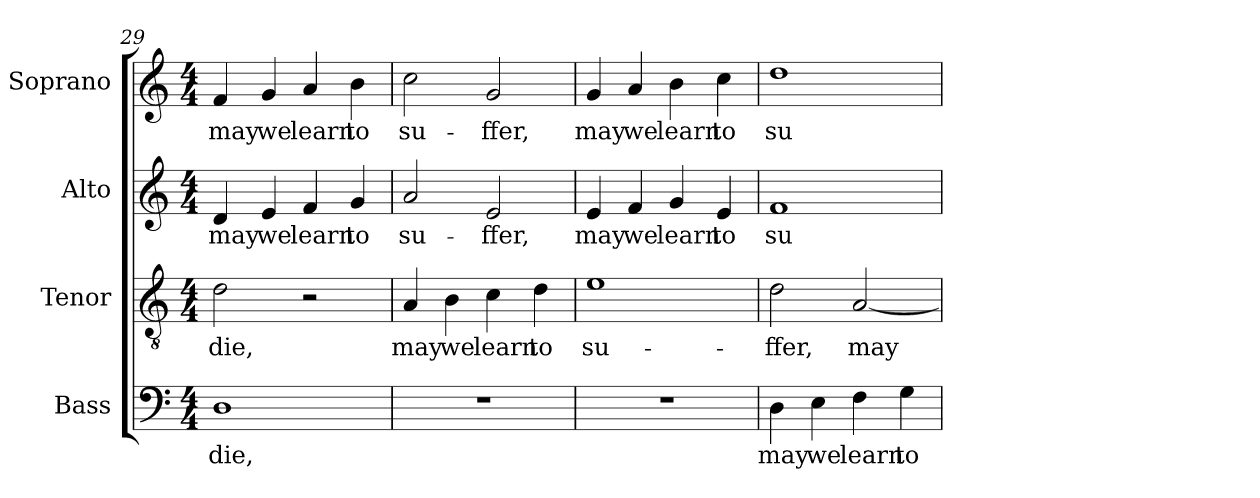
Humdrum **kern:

**kern	**text	**kern	**text	**kern	**text	**kern	**text
*part4	*part4	*part3	*part3	*part2	*part2	*part1	*part1
*staff4	*staff4	*staff3	*staff3	*staff2	*staff2	*staff1	*staff1
*I"Bass	*	*I"Tenor	*	*I"Alto	*	*I"Soprano	*
*I'B.	*	*I'T.	*	*I'A.	*	*I'S.	*
*clefF4	*	*clefGv2	*	*clefG2	*	*clefG2	*
*	*	*ITrd7c12	*	*	*	*	*
*k[]	*	*k[]	*	*k[]	*	*k[]	*
*C:	*	*C:	*	*C:	*	*C:	*
*M4/4	*	*M4/4	*	*M4/4	*	*M4/4	*
=29	=29	=29	=29	=29	=29	=29	=29
!	!LO:LY:b:color=#000000	!	!	!	!	!	!
!	!	!	!LO:LY:b:color=#000000	!	!	!	!
!	!	!	!	!	!LO:LY:b:color=#000000	!	!
!	!	!	!	!	!	!	!LO:LY:b:color=#000000
1Di	die,	2Di\	die,	4di/	may	4fi/	may
!	!	!	!	!	!LO:LY:b:color=#000000	!	!
!	!	!	!	!	!	!	!LO:LY:b:color=#000000
.	.	.	.	4ei/	we	4gi/	we
!	!	!	!	!	!LO:LY:b:color=#000000	!	!
!	!	!	!	!	!	!	!LO:LY:b:color=#000000
.	.	2r	.	4fi/	learn	4ai/	learn
!	!	!	!	!	!LO:LY:b:color=#000000	!	!
!	!	!	!	!	!	!	!LO:LY:b:color=#000000
.	.	.	.	4gi/	to	4bi\	to
=30	=30	=30	=30	=30	=30	=30	=30
!	!	!	!LO:LY:b:color=#000000	!	!	!	!
!	!	!	!	!	!LO:LY:b:color=#000000	!	!
!	!	!	!	!	!	!	!LO:LY:b:color=#000000
1r	.	4AAi/	may	2ai/	su-	2cci\	su-
!	!	!	!LO:LY:b:color=#000000	!	!	!	!
.	.	4BBi\	we	.	.	.	.
!	!	!	!LO:LY:b:color=#000000	!	!	!	!
!	!	!	!	!	!LO:LY:b:color=#000000	!	!
!	!	!	!	!	!	!	!LO:LY:b:color=#000000
.	.	4Ci\	learn	2ei/	-ffer,	2gi/	-ffer,
!	!	!	!LO:LY:b:color=#000000	!	!	!	!
.	.	4Di\	to	.	.	.	.
!!LO:LB:g=z
=31	=31	=31	=31	=31	=31	=31	=31
!	!	!	!LO:LY:b:color=#000000	!	!	!	!
!	!	!	!	!	!LO:LY:b:color=#000000	!	!
!	!	!	!	!	!	!	!LO:LY:b:color=#000000
1r	.	1Ei	su-	4ei/	may	4gi/	may
!	!	!	!	!	!LO:LY:b:color=#000000	!	!
!	!	!	!	!	!	!	!LO:LY:b:color=#000000
.	.	.	.	4fi/	we	4ai/	we
!	!	!	!	!	!LO:LY:b:color=#000000	!	!
!	!	!	!	!	!	!	!LO:LY:b:color=#000000
.	.	.	.	4gi/	learn	4bi\	learn
!	!	!	!	!	!LO:LY:b:color=#000000	!	!
!	!	!	!	!	!	!	!LO:LY:b:color=#000000
.	.	.	.	4ei/	to	4cci\	to
=32	=32	=32	=32	=32	=32	=32	=32
!	!LO:LY:b:color=#000000	!	!	!	!	!	!
!	!	!	!LO:LY:b:color=#000000	!	!	!	!
!	!	!	!	!	!LO:LY:b:color=#000000	!	!
!	!	!	!	!	!	!	!LO:LY:b:color=#000000
4Di\	may	2Di\	-ffer,	1fi	su-	1ddi	su-
!	!LO:LY:b:color=#000000	!	!	!	!	!	!
4Ei\	we	.	.	.	.	.	.
!	!LO:LY:b:color=#000000	!	!	!	!	!	!
!	!	!	!LO:LY:b:color=#000000	!	!	!	!
4Fi\	learn	[2AAi/	may	.	.	.	.
!	!LO:LY:b:color=#000000	!	!	!	!	!	!
4Gi\	to	.	.	.	.	.	.
=	=	=	=	=	=	=	=
*-	*-	*-	*-	*-	*-	*-	*-
